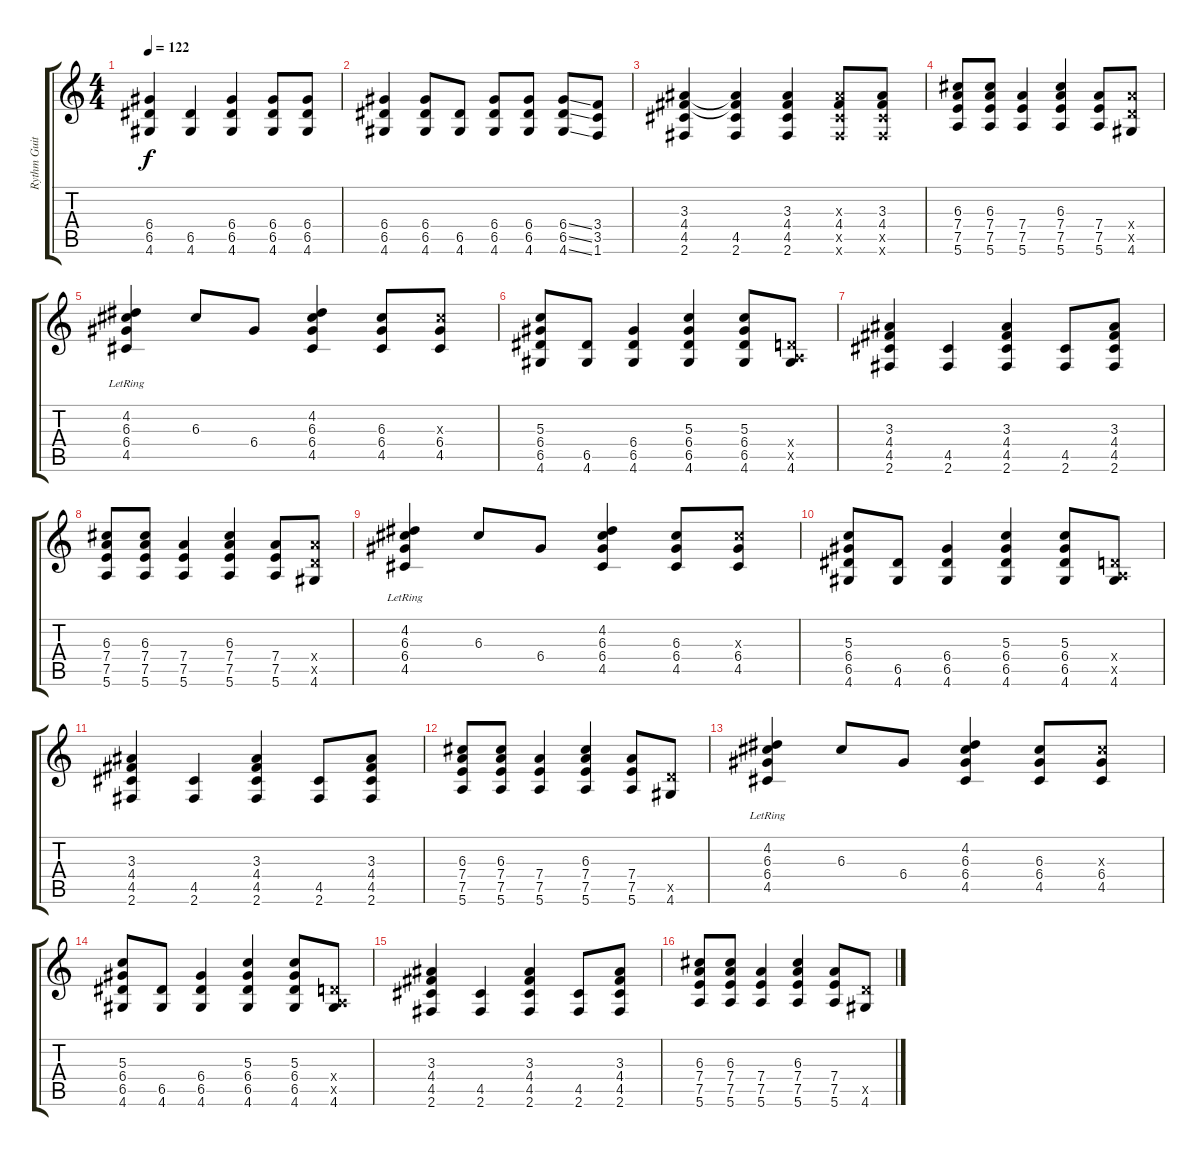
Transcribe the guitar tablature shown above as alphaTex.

\track ("Rythm Guitar" "Rythm Guit") {instrument acousticguitarsteel}
\staff {score tabs}
\tuning (E4 B3 G3 D3 A2 E2) {hide}
\ts (4 4)
\tempo 122
\clef g2
\ks c
(6.4 6.5 4.6).4{dy f} (6.5 4.6).4 (6.4 6.5 4.6).4 (6.4 6.5 4.6).8 (6.4 6.5 4.6).8 |
(6.4 6.5 4.6).4 (6.4 6.5 4.6).8 (6.5 4.6).8 (6.4 6.5 4.6).8 (6.4 6.5 4.6).8 (6.4{ss} 6.5{ss} 4.6{ss}).8 (3.4 3.5 1.6).8 |
(3.3 4.4 4.5 2.6).4 (3.3{t} 4.4{t} 4.5 2.6).4 (3.3 4.4 4.5 2.6).4 (3.3{x} 4.4 4.5{x} 2.6{x}).8 (3.3 4.4 4.5{x} 2.6{x}).8 |
(6.3 7.4 7.5 5.6).8 (6.3 7.4 7.5 5.6).8 (7.4 7.5 5.6).4 (6.3 7.4 7.5 5.6).4 (7.4 7.5 5.6).8 (7.4{x} 5.5{x} 4.6).8 |
(4.2{lr} 6.3{lr} 6.4{lr} 4.5{lr}).4 6.3.8 6.4.8 (4.2 6.3 6.4 4.5).4 (6.3 6.4 4.5).8 (6.3{x} 6.4 4.5).8 |
(5.3 6.4 6.5 4.6).8 (6.5 4.6).8 (6.4 6.5 4.6).4 (5.3 6.4 6.5 4.6).4 (5.3 6.4 6.5 4.6).8 (0.4{x} 0.5{x} 4.6).8 |
(3.3 4.4 4.5 2.6).4 (4.5 2.6).4 (3.3 4.4 4.5 2.6).4 (4.5 2.6).8 (3.3 4.4 4.5 2.6).8 |
(6.3 7.4 7.5 5.6).8 (6.3 7.4 7.5 5.6).8 (7.4 7.5 5.6).4 (6.3 7.4 7.5 5.6).4 (7.4 7.5 5.6).8 (7.4{x} 5.5{x} 4.6).8 |
(4.2{lr} 6.3{lr} 6.4{lr} 4.5{lr}).4 6.3.8 6.4.8 (4.2 6.3 6.4 4.5).4 (6.3 6.4 4.5).8 (6.3{x} 6.4 4.5).8 |
(5.3 6.4 6.5 4.6).8 (6.5 4.6).8 (6.4 6.5 4.6).4 (5.3 6.4 6.5 4.6).4 (5.3 6.4 6.5 4.6).8 (0.4{x} 0.5{x} 4.6).8 |
(3.3 4.4 4.5 2.6).4 (4.5 2.6).4 (3.3 4.4 4.5 2.6).4 (4.5 2.6).8 (3.3 4.4 4.5 2.6).8 |
(6.3 7.4 7.5 5.6).8 (6.3 7.4 7.5 5.6).8 (7.4 7.5 5.6).4 (6.3 7.4 7.5 5.6).4 (7.4 7.5 5.6).8 (5.5{x} 4.6).8 |
(4.2{lr} 6.3{lr} 6.4{lr} 4.5{lr}).4 6.3.8 6.4.8 (4.2 6.3 6.4 4.5).4 (6.3 6.4 4.5).8 (6.3{x} 6.4 4.5).8 |
(5.3 6.4 6.5 4.6).8 (6.5 4.6).8 (6.4 6.5 4.6).4 (5.3 6.4 6.5 4.6).4 (5.3 6.4 6.5 4.6).8 (0.4{x} 0.5{x} 4.6).8 |
(3.3 4.4 4.5 2.6).4 (4.5 2.6).4 (3.3 4.4 4.5 2.6).4 (4.5 2.6).8 (3.3 4.4 4.5 2.6).8 |
(6.3 7.4 7.5 5.6).8 (6.3 7.4 7.5 5.6).8 (7.4 7.5 5.6).4 (6.3 7.4 7.5 5.6).4 (7.4 7.5 5.6).8 (5.5{x} 4.6).8
